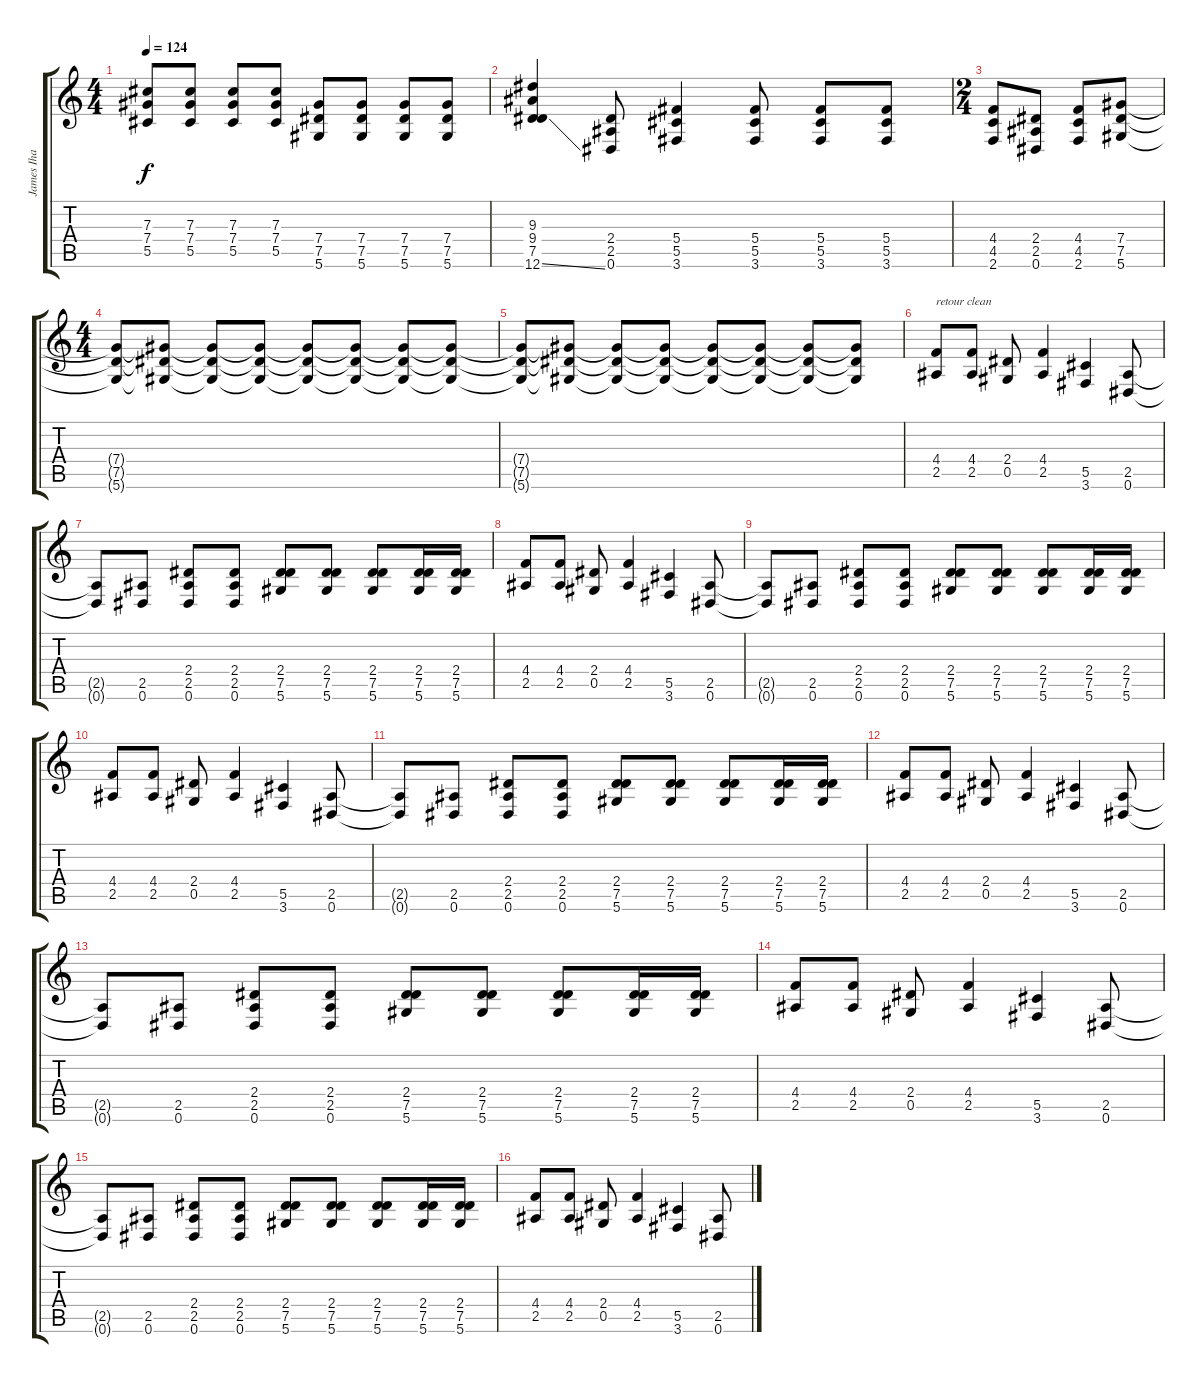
\track ("James Iha" "James Iha") {instrument electricguitarclean}
\staff {score tabs}
\tuning (Eb4 Bb3 Gb3 Db3 Ab2 Eb2) {hide}
\ts (4 4)
\tempo 124
\clef g2
\ks c
(7.3 7.4 5.5).8{dy f} (7.3 7.4 5.5).8 (7.3 7.4 5.5).8 (7.3 7.4 5.5).8 (7.4 7.5 5.6).8 (7.4 7.5 5.6).8 (7.4 7.5 5.6).8 (7.4 7.5 5.6).8 |
(9.3 9.4 7.5 12.6{ss}).4 (2.4 2.5 0.6).8 (5.4 5.5 3.6).4 (5.4 5.5 3.6).8 (5.4 5.5 3.6).8 (5.4 5.5 3.6).8 |
\ts (2 4)
(4.4 4.5 2.6).8 (2.4 2.5 0.6).8 (4.4 4.5 2.6).8 (7.4 7.5 5.6).8 |
\ts (4 4)
(7.4{t} 7.5{t} 5.6{t}).8 (7.4{t} 7.5{t} 5.6{t}).8 (7.4{t} 7.5{t} 5.6{t}).8 (7.4{t} 7.5{t} 5.6{t}).8 (7.4{t} 7.5{t} 5.6{t}).8 (7.4{t} 7.5{t} 5.6{t}).8 (7.4{t} 7.5{t} 5.6{t}).8 (7.4{t} 7.5{t} 5.6{t}).8 |
(7.4{t} 7.5{t} 5.6{t}).8 (7.4{t} 7.5{t} 5.6{t}).8 (7.4{t} 7.5{t} 5.6{t}).8 (7.4{t} 7.5{t} 5.6{t}).8 (7.4{t} 7.5{t} 5.6{t}).8 (7.4{t} 7.5{t} 5.6{t}).8 (7.4{t} 7.5{t} 5.6{t}).8 (7.4{t} 7.5{t} 5.6{t}).8 |
(4.4 2.5).8{txt "retour clean" instrument electricguitarclean} (4.4 2.5).8 (2.4 0.5).8 (4.4 2.5).4 (5.5 3.6).4 (2.5 0.6).8 |
(2.5{t} 0.6{t}).8 (2.5 0.6).8 (2.4 2.5 0.6).8 (2.4 2.5 0.6).8 (2.4 7.5 5.6).8 (2.4 7.5 5.6).8 (2.4 7.5 5.6).8 (2.4 7.5 5.6).16 (2.4 7.5 5.6).16 |
(4.4 2.5).8 (4.4 2.5).8 (2.4 0.5).8 (4.4 2.5).4 (5.5 3.6).4 (2.5 0.6).8 |
(2.5{t} 0.6{t}).8 (2.5 0.6).8 (2.4 2.5 0.6).8 (2.4 2.5 0.6).8 (2.4 7.5 5.6).8 (2.4 7.5 5.6).8 (2.4 7.5 5.6).8 (2.4 7.5 5.6).16 (2.4 7.5 5.6).16 |
(4.4 2.5).8 (4.4 2.5).8 (2.4 0.5).8 (4.4 2.5).4 (5.5 3.6).4 (2.5 0.6).8 |
(2.5{t} 0.6{t}).8 (2.5 0.6).8 (2.4 2.5 0.6).8 (2.4 2.5 0.6).8 (2.4 7.5 5.6).8 (2.4 7.5 5.6).8 (2.4 7.5 5.6).8 (2.4 7.5 5.6).16 (2.4 7.5 5.6).16 |
(4.4 2.5).8 (4.4 2.5).8 (2.4 0.5).8 (4.4 2.5).4 (5.5 3.6).4 (2.5 0.6).8 |
(2.5{t} 0.6{t}).8 (2.5 0.6).8 (2.4 2.5 0.6).8 (2.4 2.5 0.6).8 (2.4 7.5 5.6).8 (2.4 7.5 5.6).8 (2.4 7.5 5.6).8 (2.4 7.5 5.6).16 (2.4 7.5 5.6).16 |
(4.4 2.5).8 (4.4 2.5).8 (2.4 0.5).8 (4.4 2.5).4 (5.5 3.6).4 (2.5 0.6).8 |
(2.5{t} 0.6{t}).8 (2.5 0.6).8 (2.4 2.5 0.6).8 (2.4 2.5 0.6).8 (2.4 7.5 5.6).8 (2.4 7.5 5.6).8 (2.4 7.5 5.6).8 (2.4 7.5 5.6).16 (2.4 7.5 5.6).16 |
(4.4 2.5).8 (4.4 2.5).8 (2.4 0.5).8 (4.4 2.5).4 (5.5 3.6).4 (2.5 0.6).8
